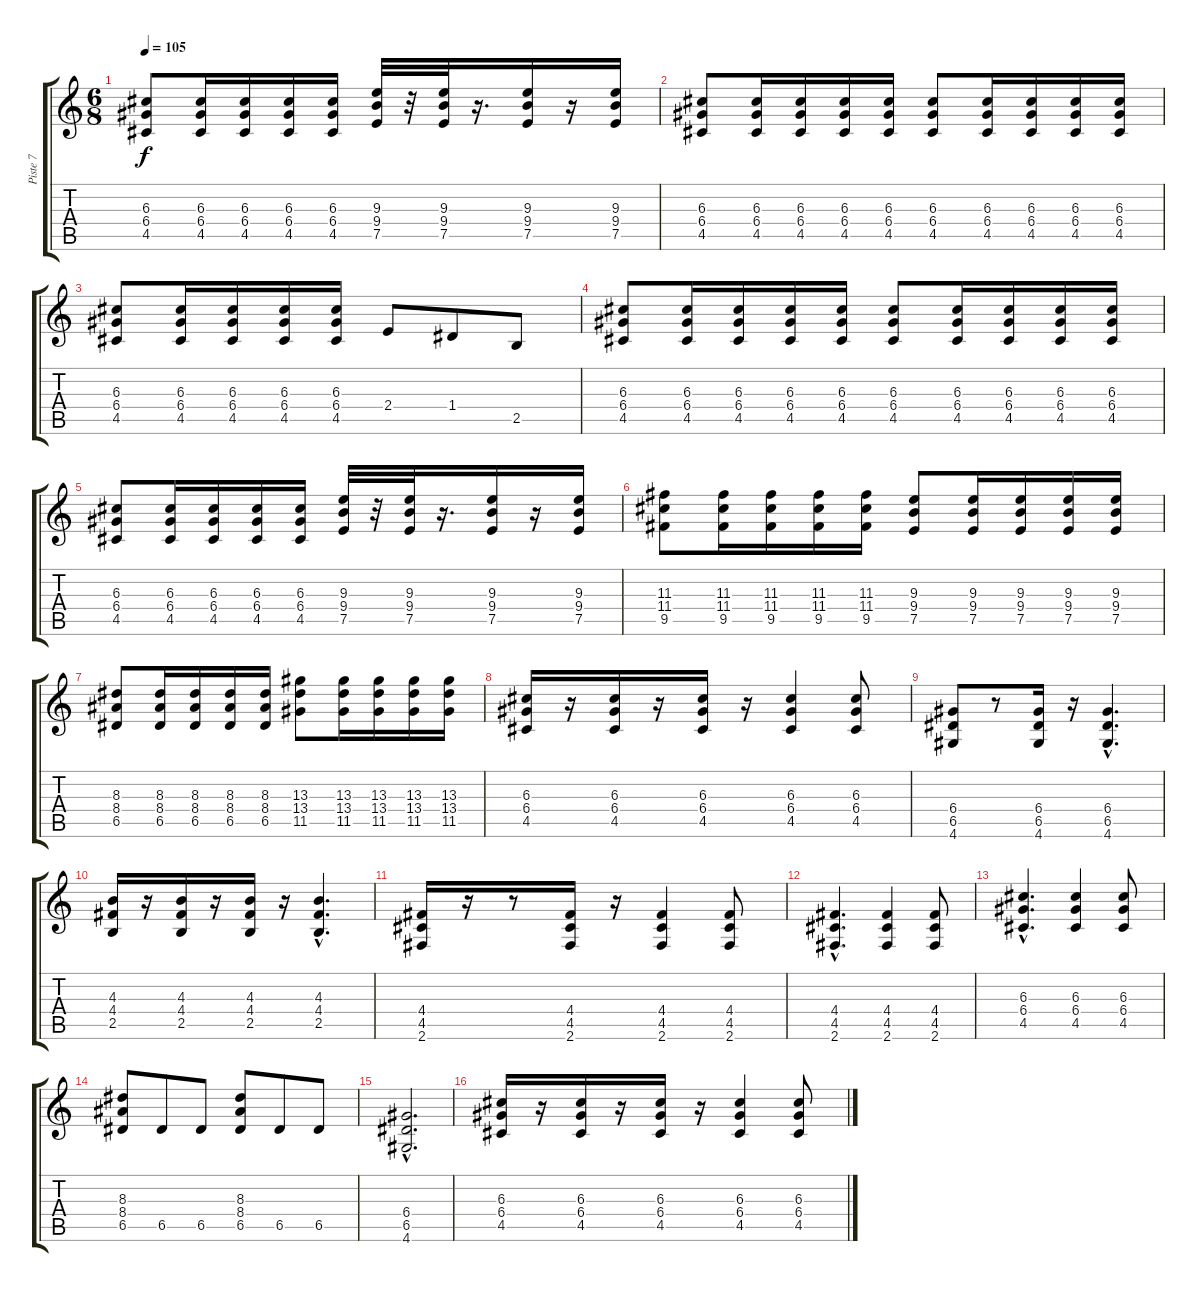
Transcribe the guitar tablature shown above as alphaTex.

\track ("Piste 7" "Piste 7") {instrument overdrivenguitar}
\staff {score tabs}
\tuning (E4 B3 G3 D3 A2 E2) {hide}
\ts (6 8)
\tempo 105
\clef g2
\ks c
(6.3 6.4 4.5).8{dy f} (6.3 6.4 4.5).16 (6.3 6.4 4.5).16 (6.3 6.4 4.5).16 (6.3 6.4 4.5).16 (9.3 9.4 7.5).32 r.32 (9.3 9.4 7.5).32 r.16{d} (9.3 9.4 7.5).16 r.16 (9.3 9.4 7.5).16 |
(6.3 6.4 4.5).8 (6.3 6.4 4.5).16 (6.3 6.4 4.5).16 (6.3 6.4 4.5).16 (6.3 6.4 4.5).16 (6.3 6.4 4.5).8 (6.3 6.4 4.5).16 (6.3 6.4 4.5).16 (6.3 6.4 4.5).16 (6.3 6.4 4.5).16 |
(6.3 6.4 4.5).8 (6.3 6.4 4.5).16 (6.3 6.4 4.5).16 (6.3 6.4 4.5).16 (6.3 6.4 4.5).16 2.4.8 1.4.8 2.5.8 |
(6.3 6.4 4.5).8 (6.3 6.4 4.5).16 (6.3 6.4 4.5).16 (6.3 6.4 4.5).16 (6.3 6.4 4.5).16 (6.3 6.4 4.5).8 (6.3 6.4 4.5).16 (6.3 6.4 4.5).16 (6.3 6.4 4.5).16 (6.3 6.4 4.5).16 |
(6.3 6.4 4.5).8 (6.3 6.4 4.5).16 (6.3 6.4 4.5).16 (6.3 6.4 4.5).16 (6.3 6.4 4.5).16 (9.3 9.4 7.5).32 r.32 (9.3 9.4 7.5).32 r.16{d} (9.3 9.4 7.5).16 r.16 (9.3 9.4 7.5).16 |
(11.3 11.4 9.5).8 (11.3 11.4 9.5).16 (11.3 11.4 9.5).16 (11.3 11.4 9.5).16 (11.3 11.4 9.5).16 (9.3 9.4 7.5).8 (9.3 9.4 7.5).16 (9.3 9.4 7.5).16 (9.3 9.4 7.5).16 (9.3 9.4 7.5).16 |
(8.3 8.4 6.5).8 (8.3 8.4 6.5).16 (8.3 8.4 6.5).16 (8.3 8.4 6.5).16 (8.3 8.4 6.5).16 (13.3 13.4 11.5).8 (13.3 13.4 11.5).16 (13.3 13.4 11.5).16 (13.3 13.4 11.5).16 (13.3 13.4 11.5).16 |
(6.3 6.4 4.5).16 r.16 (6.3 6.4 4.5).16 r.16 (6.3 6.4 4.5).16 r.16 (6.3 6.4 4.5).4 (6.3 6.4 4.5).8 |
(6.4 6.5 4.6).8 r.8 (6.4 6.5 4.6).16 r.16 (6.4{hac} 6.5{hac} 4.6{hac}).4{d} |
(4.3 4.4 2.5).16 r.16 (4.3 4.4 2.5).16 r.16 (4.3 4.4 2.5).16 r.16 (4.3{hac} 4.4{hac} 2.5{hac}).4{d} |
(4.4 4.5 2.6).16 r.16 r.8 (4.4 4.5 2.6).16 r.16 (4.4 4.5 2.6).4 (4.4 4.5 2.6).8 |
(4.4{hac} 4.5{hac} 2.6{hac}).4{d} (4.4 4.5 2.6).4 (4.4 4.5 2.6).8 |
(6.3{hac} 6.4{hac} 4.5{hac}).4{d} (6.3 6.4 4.5).4 (6.3 6.4 4.5).8 |
(8.3 8.4 6.5).8 6.5.8 6.5.8 (8.3 8.4 6.5).8 6.5.8 6.5.8 |
(6.4{hac} 6.5{hac} 4.6{hac}).2{d} |
(6.3 6.4 4.5).16 r.16 (6.3 6.4 4.5).16 r.16 (6.3 6.4 4.5).16 r.16 (6.3 6.4 4.5).4 (6.3 6.4 4.5).8
